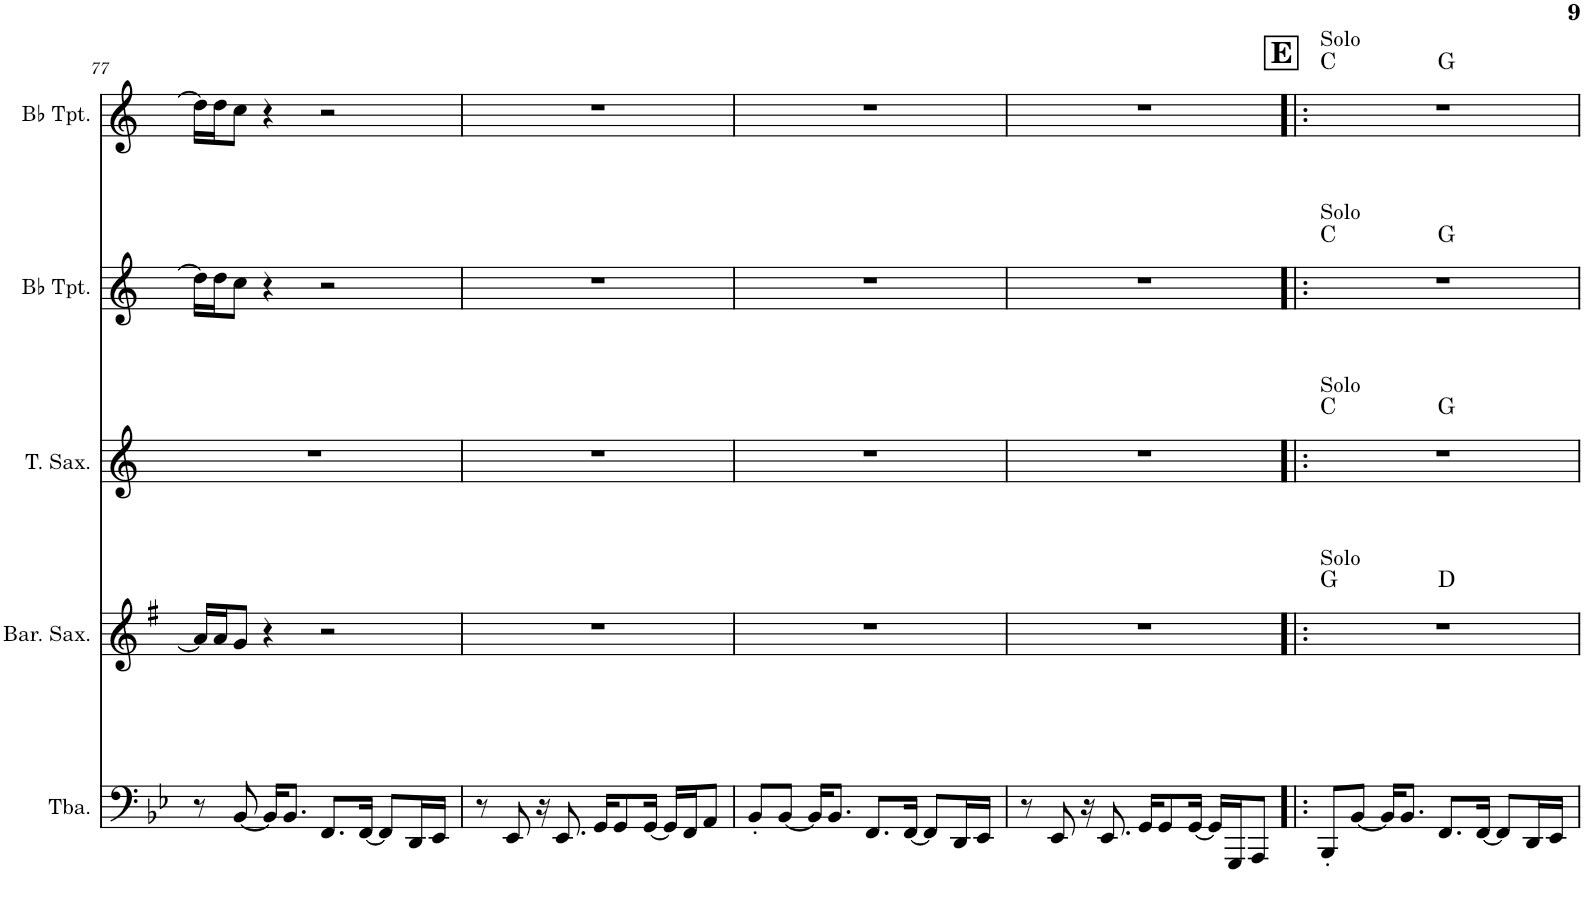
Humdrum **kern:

**kern	**kern	**harte	**kern	**harte	**kern	**kern	**harte
*part5	*part4	*part4	*part3	*part3	*part2	*part1	*part1
*staff5	*staff4	*	*staff3	*	*staff2	*staff1	*
*I"Tuba	*I"Baritone Saxophone	*	*I"Tenor Saxophone	*	*I"Bb Trumpet	*I"Bb Trumpet	*
*I'Tba.	*I'Bar. Sax.	*	*I'T. Sax.	*	*I'Bb Tpt.	*I'Bb Tpt.	*
!!LO:PB:g=z
*clefF4	*clefG2	*	*clefG2	*	*clefG2	*clefG2	*
*	*Trd12c21	*	*Trd8c14	*	*Trd1c2	*Trd1c2	*
*k[b-e-]	*k[f#]	*	*k[]	*	*k[]	*k[]	*
*M4/4	*M4/4	*	*M4/4	*	*M4/4	*M4/4	*
=77	=77	=77	=77	=77	=77	=77	=77
8r	16a/LL]	.	1r	.	16dd\LL]	16dd\LL]	.
.	16a/J	.	.	.	16dd\J	16dd\J	.
[8BB-/	8g/J	.	.	.	8cc\J	8cc\J	.
16BB-/KL]	4r	.	.	.	4r	4r	.
8.BB-/J	.	.	.	.	.	.	.
8.FF/L	2r	.	.	.	2r	2r	.
[16FF/Jk	.	.	.	.	.	.	.
8FF/L]	.	.	.	.	.	.	.
16DD/L	.	.	.	.	.	.	.
16EE-/JJ	.	.	.	.	.	.	.
=78	=78	=78	=78	=78	=78	=78	=78
8r	1r	.	1r	.	1r	1r	.
8EE-/	.	.	.	.	.	.	.
16r	.	.	.	.	.	.	.
8.EE-/	.	.	.	.	.	.	.
16GG/KL	.	.	.	.	.	.	.
8GG/	.	.	.	.	.	.	.
[16GG/Jk	.	.	.	.	.	.	.
16GG/LL]	.	.	.	.	.	.	.
16FF/J	.	.	.	.	.	.	.
8AA/J	.	.	.	.	.	.	.
=79	=79	=79	=79	=79	=79	=79	=79
8BB-'/L	1r	.	1r	.	1r	1r	.
[8BB-/J	.	.	.	.	.	.	.
16BB-/KL]	.	.	.	.	.	.	.
8.BB-/J	.	.	.	.	.	.	.
8.FF/L	.	.	.	.	.	.	.
[16FF/Jk	.	.	.	.	.	.	.
8FF/L]	.	.	.	.	.	.	.
16DD/L	.	.	.	.	.	.	.
16EE-/JJ	.	.	.	.	.	.	.
=80	=80	=80	=80	=80	=80	=80	=80
8r	1r	.	1r	.	1r	1r	.
8EE-/	.	.	.	.	.	.	.
16r	.	.	.	.	.	.	.
8.EE-/	.	.	.	.	.	.	.
16GG/KL	.	.	.	.	.	.	.
8GG/	.	.	.	.	.	.	.
[16GG/Jk	.	.	.	.	.	.	.
16GG/LL]	.	.	.	.	.	.	.
16GGG/J	.	.	.	.	.	.	.
8AAA/J	.	.	.	.	.	.	.
!!LO:REH:place=s1:a:B:cj:fs=14:t=E
=81!|:	=81!|:	=81!|:	=81!|:	=81!|:	=81!|:	=81!|:	=81!|:
!	!	!	!	!	!	!LO:TX:a:t=Solo	!
!	!	!	!	!	!LO:TX:a:t=Solo	!	!
!	!	!	!LO:TX:a:t=Solo	!	!	!	!
!	!LO:TX:a:t=Solo	!	!	!	!	!	!
*	*^	*	*^	*	*	*^	*
8BBB-'/L	1r	2ryy	G:maj	1r	2ryy	C:maj	1r	1r	2ryy	C:maj
[8BB-/J	.	.	.	.	.	.	.	.	.	.
16BB-/KL]	.	.	.	.	.	.	.	.	.	.
8.BB-/J	.	.	.	.	.	.	.	.	.	.
8.FF/L	.	2ryy	D:maj	.	2ryy	G:maj	.	.	2ryy	G:maj
[16FF/Jk	.	.	.	.	.	.	.	.	.	.
8FF/L]	.	.	.	.	.	.	.	.	.	.
16DD/L	.	.	.	.	.	.	.	.	.	.
16EE-/JJ	.	.	.	.	.	.	.	.	.	.
*	*v	*v	*	*	*	*	*	*v	*v	*
*	*	*	*v	*v	*	*	*	*
=	=	=	=	=	=	=	=
*-	*-	*-	*-	*-	*-	*-	*-
